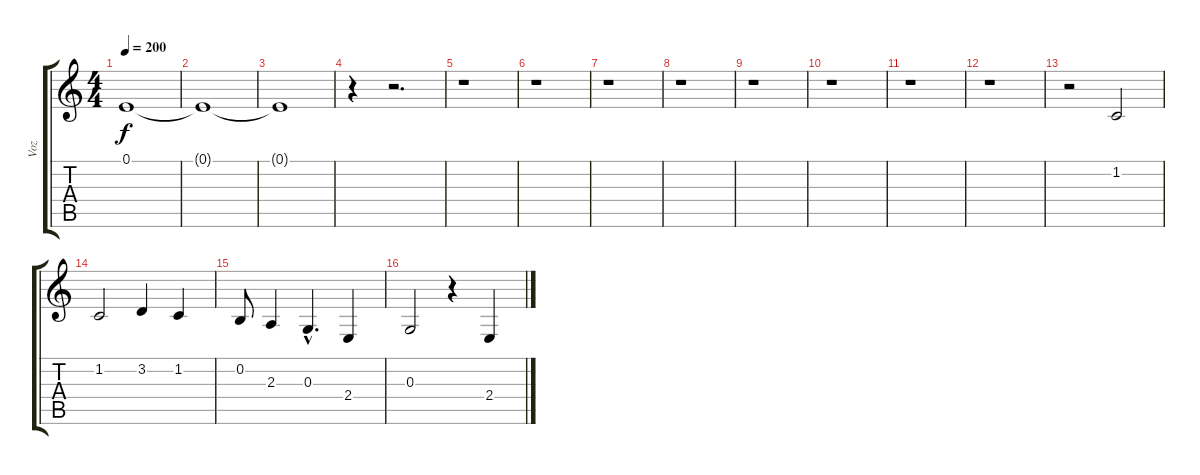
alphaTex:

\track ("Voz" "Voz") {instrument tenorsax}
\staff {score tabs}
\tuning (E4 B3 G3 D3 A2 E2) {hide}
\ts (4 4)
\tempo 200
\clef g2
\ks c
0.1{t}.1{dy f} |
0.1{t}.1 |
0.1{t}.1 |
r.4 r.2{d} |
r.1 |
r.1 |
r.1 |
r.1 |
r.1 |
r.1 |
r.1 |
r.1 |
r.2 1.2.2 |
1.2.2 3.2.4 1.2.4 |
0.2.8 2.3.4 0.3{hac}.4{d} 2.4.4 |
0.3.2 r.4 2.4.4
